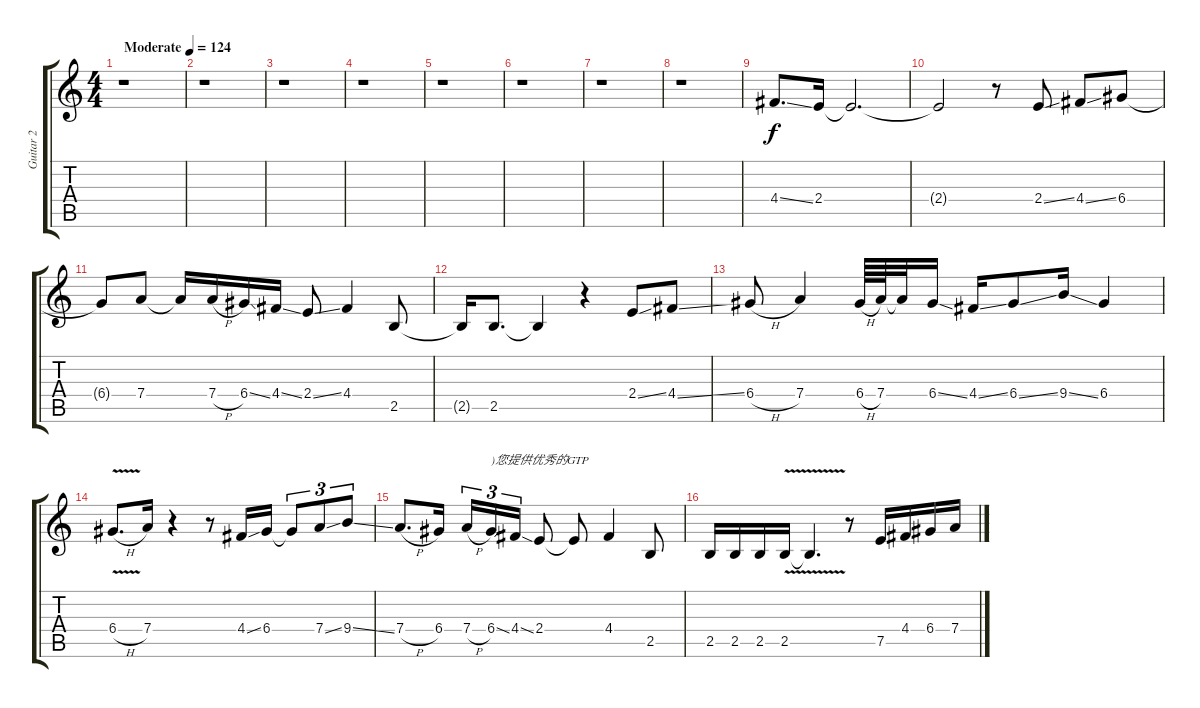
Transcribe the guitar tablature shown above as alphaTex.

\track ("Guitar 2" "Guitar 2") {instrument distortionguitar}
\staff {score tabs}
\tuning (E4 B3 G3 D3 A2 E2) {hide}
\ts (4 4)
\tempo (124 "Moderate")
\clef g2
\ks c
r.1{dy f instrument distortionguitar} |
r.1 |
r.1 |
r.1 |
r.1 |
r.1 |
r.1 |
r.1 |
4.4{ss}.8{d} 2.4.16 2.4{t}.2{d} |
2.4{t}.2 r.8 2.4{ss}.8 4.4{ss}.8 6.4.8 |
6.4{t}.8 7.4.8 7.4{t}.16 7.4{h}.16 6.4{ss}.16 4.4{ss}.16 2.4{ss}.8 4.4.4 2.5.8 |
2.5{t}.16 2.5.8{d} 2.5{t}.4 r.4 2.4{ss}.8 4.4{ss}.8 |
6.4{h}.8 7.4.4 6.4{h}.64 7.4.64 7.4{t}.32 6.4{ss}.16 4.4{ss}.16 6.4{ss}.8 9.4{ss}.16 6.4.4 |
6.4{v h}.8{d} 7.4.16 r.4 r.8 4.4{ss}.16 6.4.16 6.4{t}.8{tu (3 2)} 7.4{ss}.8{tu (3 2)} 9.4{ss}.8{tu (3 2)} |
7.4{h}.8{d} 6.4.16 7.4{h}.16{tu (3 2)} 6.4{ss}.16{tu (3 2) txt ")您提供优秀的GTP"} 4.4{ss}.16{tu (3 2)} 2.4.8 2.4{t}.8 4.4.4 2.5.8 |
2.5.16 2.5.16 2.5.16 2.5{v}.16 2.5{t}.4{d} r.8 7.5.16 4.4.16 6.4.16 7.4.16
